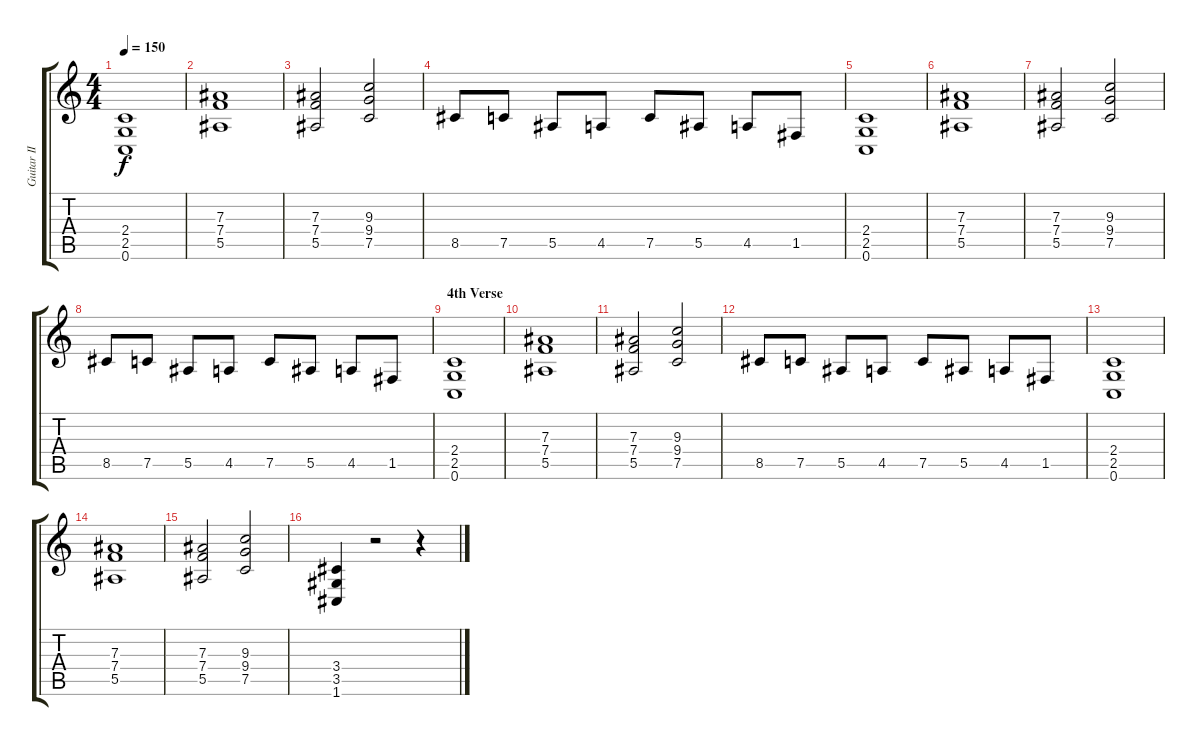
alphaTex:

\track ("Guitar II" "Guitar II") {instrument distortionguitar}
\staff {score tabs}
\tuning (C4 G3 Eb3 Bb2 F2 C2) {hide}
\ts (4 4)
\tempo 150
\clef g2
\ks c
(2.4 2.5 0.6).1{dy f} |
(7.3 7.4 5.5).1 |
(7.3 7.4 5.5).2 (9.3 9.4 7.5).2 |
8.5.8 7.5.8 5.5.8 4.5.8 7.5.8 5.5.8 4.5.8 1.5.8 |
(2.4 2.5 0.6).1 |
(7.3 7.4 5.5).1 |
(7.3 7.4 5.5).2 (9.3 9.4 7.5).2 |
8.5.8 7.5.8 5.5.8 4.5.8 7.5.8 5.5.8 4.5.8 1.5.8 |
\section ("" "4th Verse")
(2.4 2.5 0.6).1 |
(7.3 7.4 5.5).1 |
(7.3 7.4 5.5).2 (9.3 9.4 7.5).2 |
8.5.8 7.5.8 5.5.8 4.5.8 7.5.8 5.5.8 4.5.8 1.5.8 |
(2.4 2.5 0.6).1 |
(7.3 7.4 5.5).1 |
(7.3 7.4 5.5).2 (9.3 9.4 7.5).2 |
(3.4 3.5 1.6).4 r.2 r.4
